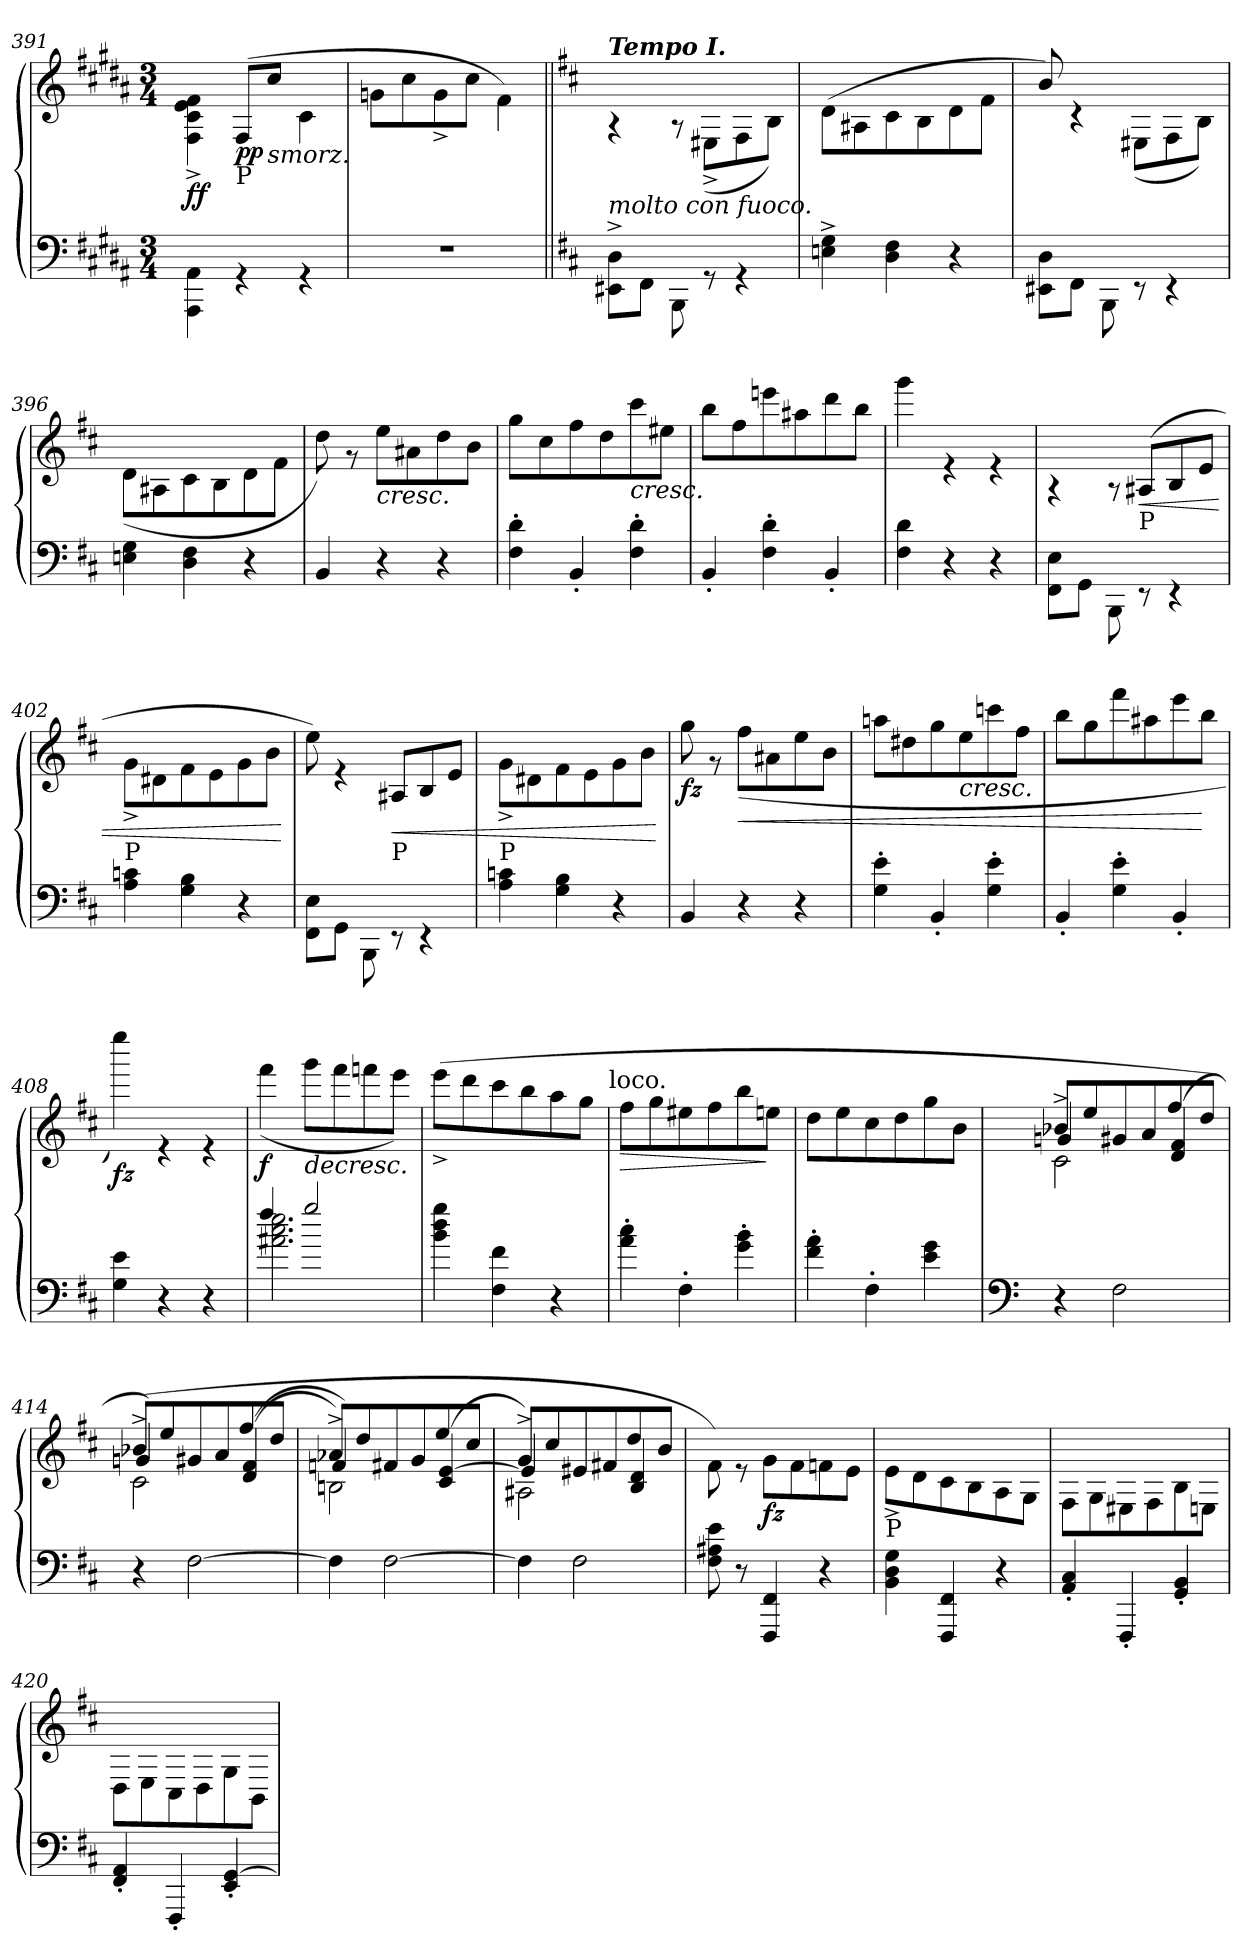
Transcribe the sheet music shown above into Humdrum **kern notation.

**kern	**kern	**dynam
*part1	*part1	*part1
*staff2	*staff1	*staff1/2
*clefF4	*clefG2	*
*k[f#c#g#d#a#]	*k[f#c#g#d#a#]	*
*M3/4	*M3/4	*
=391	=391	=391
*	*^	*
!	!	!	!LO:DY:b
4AAA#\ 4AA#\	2.ryy	4F#\^ 4c#\^ 4e\^ 4f#\^	ff
!	!	!LO:TX:b:t=P	!
!	!	!	!LO:DY:b
4rGG	.	(>8F#/L	pp
!	!	!LO:TX:b:i:t=smorz.	!
.	.	8cc#/J	.
4rGG	.	4c#\	.
=392	=392	=392	=392
2.rF	2.ryy	8gn\L	.
.	.	8cc#\	.
.	.	8g^\	.
.	.	8cc#\J	.
.	.	4f#\)	.
!!LO:LB:g=z	!!
=393||	=393||	=393||	=393||
*k[f#c#]	*k[f#c#]	*	*
!	!LO:TX:a:Bi:t=Tempo I.	!	!
!	!LO:TX:b:i:t=molto con fuoco.	!	!
8EE#X\^ 8D\^L	2.ryy	4r	.
8FF#\J	.	.	.
8BBB\	.	8r	.
8rGG	.	(<8E#X^\L	.
4rGG	.	8F#\	.
.	.	8B\J)	.
=394	=394	=394	=394
4En\^ 4G\^	2.ryy	(<8d\L	.
.	.	8A#X\	.
4D\ 4F#\	.	8c#\	.
.	.	8B\	.
4r	.	8d\	.
.	.	8f#\J	.
=395	=395	=395	=395
8EE#X\ 8D\L	2.ryy	8b/)	.
8FF#\J	.	4r	.
8BBB\	.	.	.
8rEE	.	(<8E#X\L	.
4rEE	.	8F#\	.
.	.	8B\J)	.
=396	=396	=396	=396
4En\ 4G\	2.ryy	(<8d\L	.
.	.	8A#X\	.
4D\ 4F#\	.	8c#\	.
.	.	8B\	.
4r	.	8d\	.
.	.	8f#\J	.
=397	=397	=397	=397
!	!	!	!LO:DY:b
!	!	!	!LO:DY:n=1:b
4BB/	2.ryy	8dd\)	fz fz
.	.	8r	.
!	!	!	!LO:HP:b
4r	.	8ee\L	<
.	.	8a#X\	.
4r	.	8dd\	.
.	.	8b\J	.
=398	=398	=398	=398
4F#\' 4d\'	2.ryy	8gg\L	.
.	.	8cc#\	.
4BB'/	.	8ff#\	.
.	.	8dd\	.
!	!	!LO:TX:b:i:t=cresc.	!
4F#\' 4d\'	.	8ccc#\	.
.	.	8ee#X\J	.
!!LO:LB:g=z	!!
=399	=399	=399	=399
4BB'/	2.ryy	8bb\L	.
.	.	8ff#\	.
4F#\' 4d\'	.	8eeen\	.
.	.	8aa#X\	.
4BB'/	.	8ddd\	.
.	.	8bb\J	.
=400	=400	=400	=400
4F#\ 4d\	2.ryy	4ggg\	.
4r	.	4r	.
4r	.	4r	.
=401	=401	=401	=401
8FF#\ 8E\L	2.ryy	4r	.
8GG\J	.	.	.
8BBB\	.	8r	.
!	!	!LO:TX:b:t=P	!
!	!	!	!LO:HP:b
8rEE	.	(>8A#X/L	<
4rEE	.	8B/	.
.	.	8e/J	.
=402	=402	=402	=402
!	!LO:TX:b:t=P	!	!
4A\ 4cn\	2.ryy	8g^\L	.
.	.	8d#X\	.
4G\ 4B\	.	8f#\	.
.	.	8e\	.
4r	.	8g\	.
.	.	8b\J	.
*	*v	*v	*
.	.	[
=403	=403	=403
*	*^	*
8FF#\ 8E\L	2.ryy	8ee\)	.
8GG\J	.	4r	.
8BBB\	.	.	.
!	!	!LO:TX:b:t=P	!
!	!	!	!LO:HP:b
8rEE	.	8A#X/L	<
4rEE	.	8B/	.
.	.	8e/J	.
=404	=404	=404	=404
!	!LO:TX:b:t=P	!	!
4A\ 4cn\	2.ryy	8g^\L	.
.	.	8d#X\	.
4G\ 4B\	.	8f#\	.
.	.	8e\	.
4r	.	8g\	.
.	.	8b\J	.
*	*v	*v	*
.	.	[
!!LO:LB:g=z
=405	=405	=405
*	*^	*
!	!	!	!LO:DY:b
4BB/	2.ryy	8gg\	fz
.	.	8r	.
!	!	!	!LO:HP:b
4r	.	(<8ff#\L	<
.	.	8a#X\	.
4r	.	8ee\	.
.	.	8b\J	.
=406	=406	=406	=406
4G\' 4e\'	2.ryy	8aan\L	.
.	.	8dd#X\	.
4BB'/	.	8gg\	.
!	!	!LO:TX:b:i:t=cresc.	!
.	.	8ee\	.
4G\' 4e\'	.	8cccn\	.
.	.	8ff#\J	.
=407	=407	=407	=407
4BB'/	2.ryy	8bb\L	.
.	.	8gg\	.
4G\' 4e\'	.	8fff#\	.
.	.	8aa#X\	.
4BB'/	.	8eee\	.
.	.	8bb\J	[
=408	=408	=408	=408
!	!	!	!LO:DY:b
4G\ 4e\	2.ryy	4eeee\)	fz
4r	.	4r	.
4r	.	4r	.
=409	=409	=409	=409
*^	*	*	*
!	!	!	!	!LO:DY:b
4ff#/	2.a#X\ 2.cc#\ 2.ee\	2.ryy	(<4fff#\	f
!	!	!	!	!LO:HP:b
2gg/	.	.	8ggg\L	>
.	.	.	8fff#\	.
.	.	.	8fffn\	.
.	.	.	8eee\J)	[
*v	*v	*	*	*
=410	=410	=410	=410
4b\ 4dd\ 4gg\	2.ryy	(>8eee^\L	.
.	.	8ddd\	.
4F#\ 4f#\	.	8ccc#\	.
.	.	8bb\	.
4r	.	8aa\	.
.	.	8gg\J	.
!	!	!LO:TX:a:t=loco.	!
!!LO:PB:g=z	!!
=411	=411	=411	=411
!	!	!	!LO:HP:b
4a\' 4cc#\'	2.ryy	8ff#\L	>
.	.	8gg\	.
4F#'\	.	8ee#X\	.
.	.	8ff#\	.
4g\' 4b\'	.	8bb\	.
.	.	8een\J	]
=412	=412	=412	=412
4f#\' 4a\'	2.ryy	8dd\L	.
.	.	8ee\	.
4F#'\	.	8cc#\	.
.	.	8dd\	.
4e\ 4g\	.	8gg\	.
.	.	8b\J	]
*	*v	*v	*
=413	=413	=413
*clefF4	*	*
*	*^	*
*	*	*^	*
4r	2c#^\	8b-X/L	4gn/	.
.	.	8ee/	.	.
2F#\	.	8g#X/	2rddddyy	.
.	.	8a/	.	.
.	(<4d/ 4f#/	8ff#/	.	.
.	.	8dd/J)	.	.
=414	=414	=414	=414	=414
4r	2c#^\	(>8b-X/L	4gn/)	.
.	.	8ee/	.	.
[2F#\	.	8g#X/	2rbbbyy	.
.	.	8a/	.	.
.	(<(<4d/ 4f#/	8ff#/	.	.
.	.	8dd/J	.	.
=415	=415	=415	=415	=415
4F#\]	2Bn^\)	8a-X/L	4fn/)	.
.	.	8dd/	.	.
[2F#\	.	8f#X/	2rddddyy	.
.	.	8g/	.	.
.	(<4c#/ [4e/	8ee/	.	.
.	.	8cc#/J	.	.
=416	=416	=416	=416	=416
4F#\]	2A#X^\)	8g/L	4en/]	.
.	.	8cc#/	.	.
2F#\	.	8e#X/	2rbbbyy	.
.	.	8f#X/	.	.
.	4B/ 4d/	8dd/	.	.
.	.	8b/J	.	.
*	*	*v	*v	*
!!LO:LB:g=z
=417	=417	=417	=417
8F#\ 8A#X\ 8e\	2.ryy	8f#\)	.
8r	.	8r	.
!	!	!	!LO:DY:b
4FFF#/ 4FF#/	.	8g\L	fz
.	.	8f#\	.
4r	.	8fn\	.
.	.	8e\J	.
=418	=418	=418	=418
!	!LO:TX:b:t=P	!	!
4BB\ 4D\ 4G\	2.ryy	8e^\L	.
.	.	8d\	.
4FFF#/ 4FF#/	.	8c#\	.
.	.	8B\	.
4r	.	8A\	.
.	.	8G\J	.
=419	=419	=419	=419
4AA/' 4C#/'	2.ryy	8F#\L	.
.	.	8G\	.
4FFF#'/	.	8E#X\	.
.	.	8F#\	.
4GG/' 4BB/'	.	8B\	.
.	.	8En\J	.
=420	=420	=420	=420
4FF#/' 4AA/'	2.ryy	8D\L	.
.	.	8E\	.
4FFF#'/	.	8C#\	.
.	.	8D\	.
4EE/' [4GG/'	.	8G\	.
.	.	8BB\J	.
*	*v	*v	*
=	=	=
*-	*-	*-
